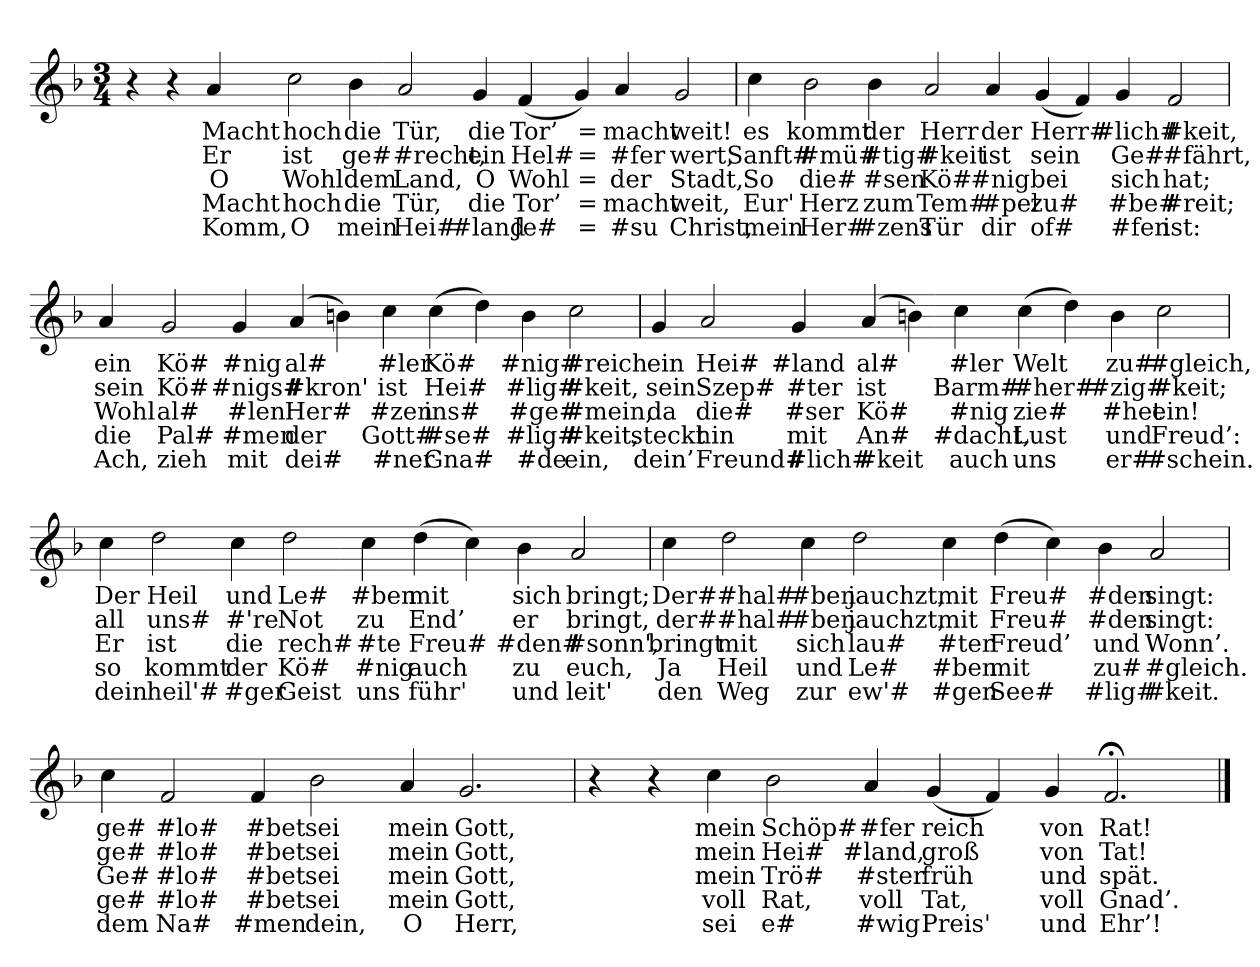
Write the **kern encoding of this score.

**kern	**text	**text	**text	**text	**text
*part1	*part1	*part1	*part1	*part1	*part1
*staff1	*staff1	*staff1	*staff1	*staff1	*staff1
*clefG2	*	*	*	*	*
*k[b-]	*	*	*	*	*
*M3/4	*	*	*	*	*
=	=	=	=	=	=
4r	.	.	.	.	.
4r	.	.	.	.	.
4a	Macht	Er	O	Macht	Komm,
2cc	hoch	ist	Wohl	hoch	O
4b-	die	ge#	dem	die	mein
2a	Tür,	#recht,	Land,	Tür,	Hei#
4g	die	ein	O	die	#land
(4f	Tor’	Hel#	Wohl	Tor’	Je#
4g)	=	=	=	=	=
4a	macht	#fer	der	macht	#su
2g	weit!	wert,	Stadt,	weit,	Christ,
=	=	=	=	=	=
4cc	es	Sanft#	So	Eur'	mein
2b-	kommt	#mü#	die#	Herz	Her#
4b-	der	#tig#	#sen	zum	#zens
2a	Herr	#keit	Kö#	Tem#	Tür
4a	der	ist	#nig	#pel	dir
(4g	Herr#	sein	bei	zu#	of#
4f)	.	.	.	.	.
4g	#lich#	Ge#	sich	#be#	#fen
2f	#keit,	#fährt,	hat;	#reit;	ist:
=	=	=	=	=	=
4a	ein	sein	Wohl	die	Ach,
2g	Kö#	Kö#	al#	Pal#	zieh
4g	#nig	#nigs#	#len	#men	mit
(4a	al#	#kron'	Her#	der	dei#
4bn)	.	.	.	.	.
4cc	#ler	ist	#zen	Gott#	#ner
(4cc	Kö#	Hei#	ins#	#se#	Gna#
4dd)	.	.	.	.	.
4b	#nig#	#lig#	#ge#	#lig#	#de
2cc	#reich	#keit,	#mein,	#keit,	ein,
=	=	=	=	=	=
4g	ein	sein	da	steckt	dein’
2a	Hei#	Szep#	die#	hin	Freund#
4g	#land	#ter	#ser	mit	#lich#
(4a	al#	ist	Kö#	An#	#keit
4bn)	.	.	.	.	.
4cc	#ler	Barm#	#nig	#dacht,	auch
(4cc	Welt	#her#	zie#	Lust	uns
4dd)	.	.	.	.	.
4b	zu#	#zig#	#het	und	er#
2cc	#gleich,	#keit;	ein!	Freud’:	#schein.
=	=	=	=	=	=
4cc	Der	all	Er	so	dein
2dd	Heil	uns#	ist	kommt	heil'#
4cc	und	#'re	die	der	#ger
2dd	Le#	Not	rech#	Kö#	Geist
4cc	#ben	zu	#te	#nig	uns
(4dd	mit	End’	Freu#	auch	führ'
4cc)	.	.	.	.	.
4b-	sich	er	#den#	zu	und
2a	bringt;	bringt,	#sonn',	euch,	leit'
=	=	=	=	=	=
4cc	Der#	der#	bringt	Ja	den
2dd	#hal#	#hal#	mit	Heil	Weg
4cc	#ben	#ben	sich	und	zur
2dd	jauchzt,	jauchzt,	lau#	Le#	ew'#
4cc	mit	mit	#ter	#ben	#gen
(4dd	Freu#	Freu#	Freud’	mit	See#
4cc)	.	.	.	.	.
4b-	#den	#den	und	zu#	#lig#
2a	singt:	singt:	Wonn’.	#gleich.	#keit.
=	=	=	=	=	=
4cc	ge#	ge#	Ge#	ge#	dem
2f	#lo#	#lo#	#lo#	#lo#	Na#
4f	#bet	#bet	#bet	#bet	#men
2b-	sei	sei	sei	sei	dein,
4a	mein	mein	mein	mein	O
2.g	Gott,	Gott,	Gott,	Gott,	Herr,
=	=	=	=	=	=
4r	.	.	.	.	.
4r	.	.	.	.	.
4cc	mein	mein	mein	voll	sei
2b-	Schöp#	Hei#	Trö#	Rat,	e#
4a	#fer	#land,	#ster	voll	#wig
(4g	reich	groß	früh	Tat,	Preis'
4f)	.	.	.	.	.
4g	von	von	und	voll	und
2.f;<	Rat!	Tat!	spät.	Gnad’.	Ehr’!
==	==	==	==	==	==
*-	*-	*-	*-	*-	*-
